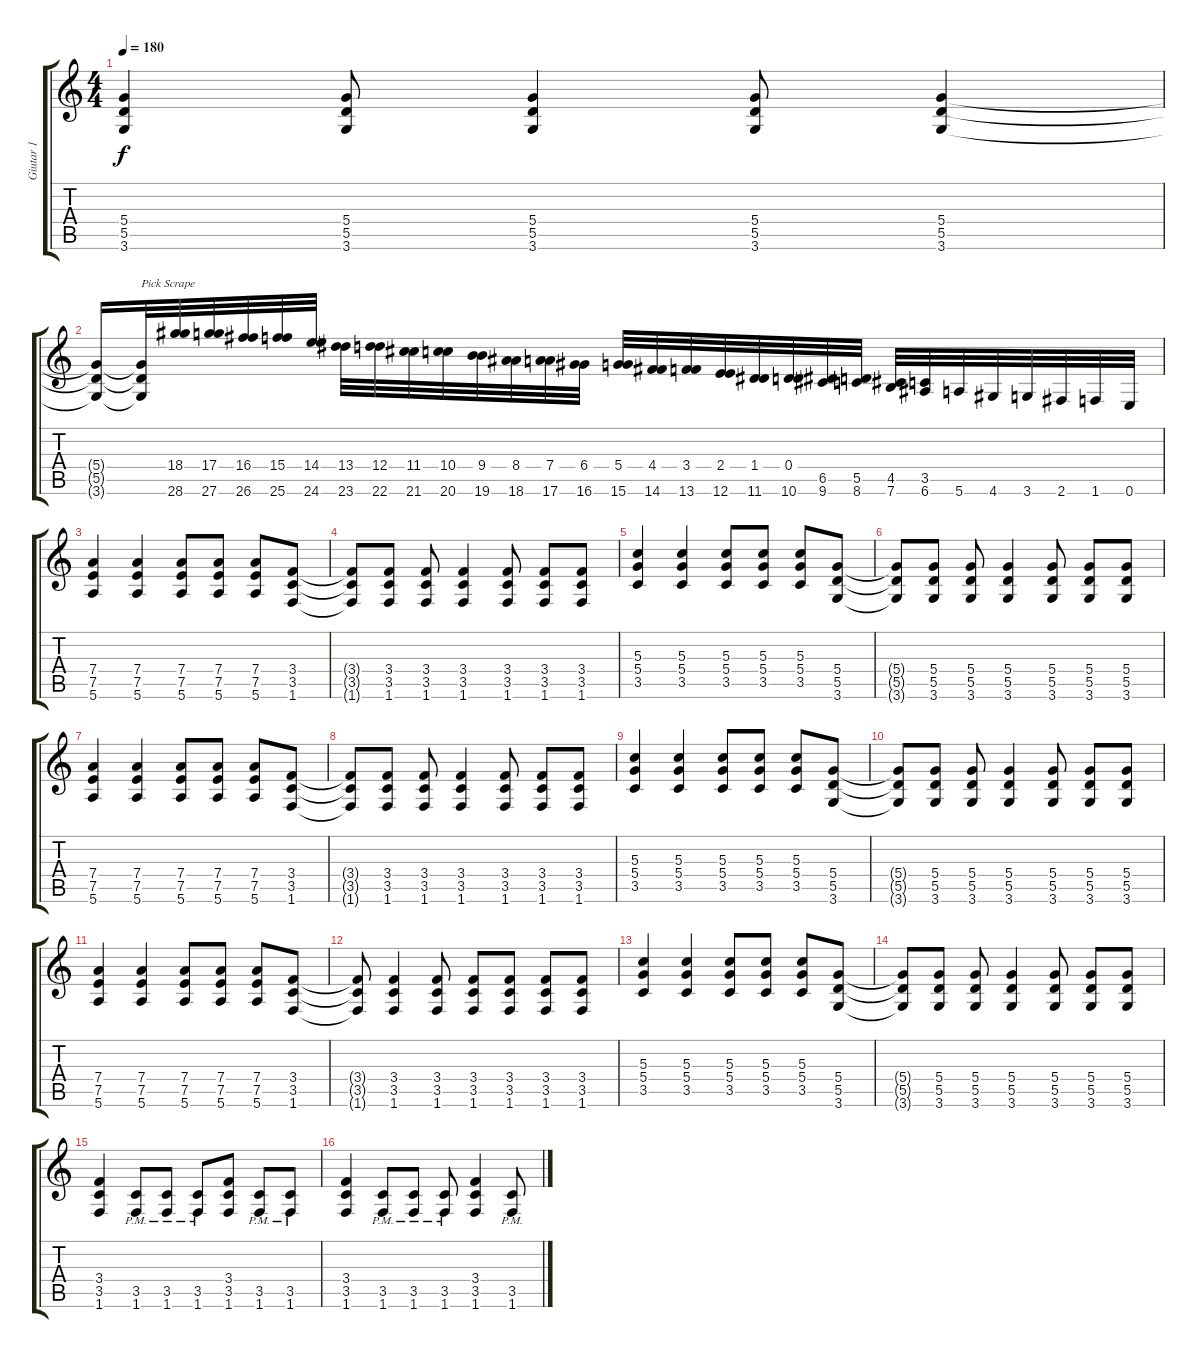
\track ("Giutar 1" "Giutar 1") {instrument distortionguitar}
\staff {score tabs}
\tuning (E4 B3 G3 D3 A2 E2) {hide}
\ts (4 4)
\tempo 180
\clef g2
\ks c
(5.4 5.5 3.6).4{dy f} (5.4 5.5 3.6).8 (5.4 5.5 3.6).4 (5.4 5.5 3.6).8 (5.4 5.5 3.6).4 |
(5.4{t} 5.5{t} 3.6{t}).16 (5.4{t} 5.5{t} 3.6{t}).32{txt "Pick Scrape"} (18.4 28.6).32 (17.4 27.6).32 (16.4 26.6).32 (15.4 25.6).32 (14.4 24.6).32 (13.4 23.6).32 (12.4 22.6).32 (11.4 21.6).32 (10.4 20.6).32 (9.4 19.6).32 (8.4 18.6).32 (7.4 17.6).32 (6.4 16.6).32 (5.4 15.6).32 (4.4 14.6).32 (3.4 13.6).32 (2.4 12.6).32 (1.4 11.6).32 (0.4 10.6).32 (6.5 9.6).32 (5.5 8.6).32 (4.5 7.6).32 (3.5 6.6).32 5.6.32 4.6.32 3.6.32 2.6.32 1.6.32 0.6.32 |
(7.4 7.5 5.6).4 (7.4 7.5 5.6).4 (7.4 7.5 5.6).8 (7.4 7.5 5.6).8 (7.4 7.5 5.6).8 (3.4 3.5 1.6).8 |
(3.4{t} 3.5{t} 1.6{t}).8 (3.4 3.5 1.6).8 (3.4 3.5 1.6).8 (3.4 3.5 1.6).4 (3.4 3.5 1.6).8 (3.4 3.5 1.6).8 (3.4 3.5 1.6).8 |
(5.3 5.4 3.5).4 (5.3 5.4 3.5).4 (5.3 5.4 3.5).8 (5.3 5.4 3.5).8 (5.3 5.4 3.5).8 (5.4 5.5 3.6).8 |
(5.4{t} 5.5{t} 3.6{t}).8 (5.4 5.5 3.6).8 (5.4 5.5 3.6).8 (5.4 5.5 3.6).4 (5.4 5.5 3.6).8 (5.4 5.5 3.6).8 (5.4 5.5 3.6).8 |
(7.4 7.5 5.6).4 (7.4 7.5 5.6).4 (7.4 7.5 5.6).8 (7.4 7.5 5.6).8 (7.4 7.5 5.6).8 (3.4 3.5 1.6).8 |
(3.4{t} 3.5{t} 1.6{t}).8 (3.4 3.5 1.6).8 (3.4 3.5 1.6).8 (3.4 3.5 1.6).4 (3.4 3.5 1.6).8 (3.4 3.5 1.6).8 (3.4 3.5 1.6).8 |
(5.3 5.4 3.5).4 (5.3 5.4 3.5).4 (5.3 5.4 3.5).8 (5.3 5.4 3.5).8 (5.3 5.4 3.5).8 (5.4 5.5 3.6).8 |
(5.4{t} 5.5{t} 3.6{t}).8 (5.4 5.5 3.6).8 (5.4 5.5 3.6).8 (5.4 5.5 3.6).4 (5.4 5.5 3.6).8 (5.4 5.5 3.6).8 (5.4 5.5 3.6).8 |
(7.4 7.5 5.6).4 (7.4 7.5 5.6).4 (7.4 7.5 5.6).8 (7.4 7.5 5.6).8 (7.4 7.5 5.6).8 (3.4 3.5 1.6).8 |
(3.4{t} 3.5{t} 1.6{t}).8 (3.4 3.5 1.6).4 (3.4 3.5 1.6).8 (3.4 3.5 1.6).8 (3.4 3.5 1.6).8 (3.4 3.5 1.6).8 (3.4 3.5 1.6).8 |
(5.3 5.4 3.5).4 (5.3 5.4 3.5).4 (5.3 5.4 3.5).8 (5.3 5.4 3.5).8 (5.3 5.4 3.5).8 (5.4 5.5 3.6).8 |
(5.4{t} 5.5{t} 3.6{t}).8 (5.4 5.5 3.6).8 (5.4 5.5 3.6).8 (5.4 5.5 3.6).4 (5.4 5.5 3.6).8 (5.4 5.5 3.6).8 (5.4 5.5 3.6).8 |
(3.4 3.5 1.6).4 (3.5{pm} 1.6{pm}).8 (3.5{pm} 1.6{pm}).8 (3.5{pm} 1.6{pm}).8 (3.4 3.5 1.6).8 (3.5{pm} 1.6{pm}).8 (3.5{pm} 1.6{pm}).8 |
(3.4 3.5 1.6).4 (3.5{pm} 1.6{pm}).8 (3.5{pm} 1.6{pm}).8 (3.5{pm} 1.6{pm}).8 (3.4 3.5 1.6).4 (3.5{pm} 1.6{pm}).8
